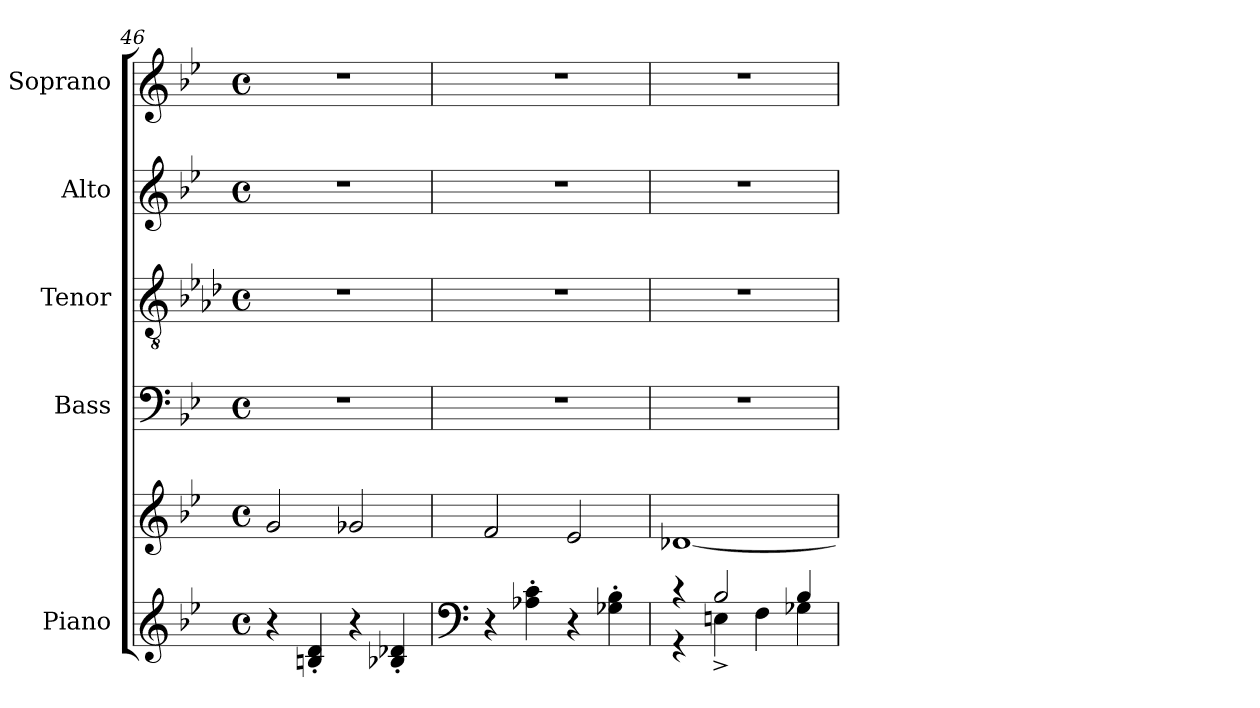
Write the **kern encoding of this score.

**kern	**kern	**kern	**kern	**kern	**kern
*part5	*part5	*part4	*part3	*part2	*part1
*staff6	*staff5	*staff4	*staff3	*staff2	*staff1
*I"Piano	*	*I"Bass	*I"Tenor	*I"Alto	*I"Soprano
*I'Pno.	*	*I'B.	*I'T.	*I'A.	*I'S.
*clefG2	*clefG2	*clefF4	*clefGv2	*clefG2	*clefG2
*	*	*	*ITrd8c14	*	*
*k[b-e-]	*k[b-e-]	*k[b-e-]	*k[b-e-a-d-]	*k[b-e-]	*k[b-e-]
*M4/4	*M4/4	*M4/4	*M4/4	*M4/4	*M4/4
*met(c)	*met(c)	*met(c)	*met(c)	*met(c)	*met(c)
=46	=46	=46	=46	=46	=46
4r	2g/	1r	1r	1r	1r
4Bn/' 4d/'	.	.	.	.	.
4r	2g-X/	.	.	.	.
4B-X/' 4d-X/'	.	.	.	.	.
=47	=47	=47	=47	=47	=47
*clefF4	*	*	*	*	*
4r	2f/	1r	1r	1r	1r
4A-X\' 4c\'	.	.	.	.	.
4r	2e-/	.	.	.	.
4G-X\' 4B-\'	.	.	.	.	.
=48	=48	=48	=48	=48	=48
*^	*	*	*	*	*
4r	4r	[1d-X	1r	1r	1r	1r
2B-/	4En^\	.	.	.	.	.
.	4F\	.	.	.	.	.
4B-/	4G-X\	.	.	.	.	.
*v	*v	*	*	*	*	*
=	=	=	=	=	=
*-	*-	*-	*-	*-	*-
